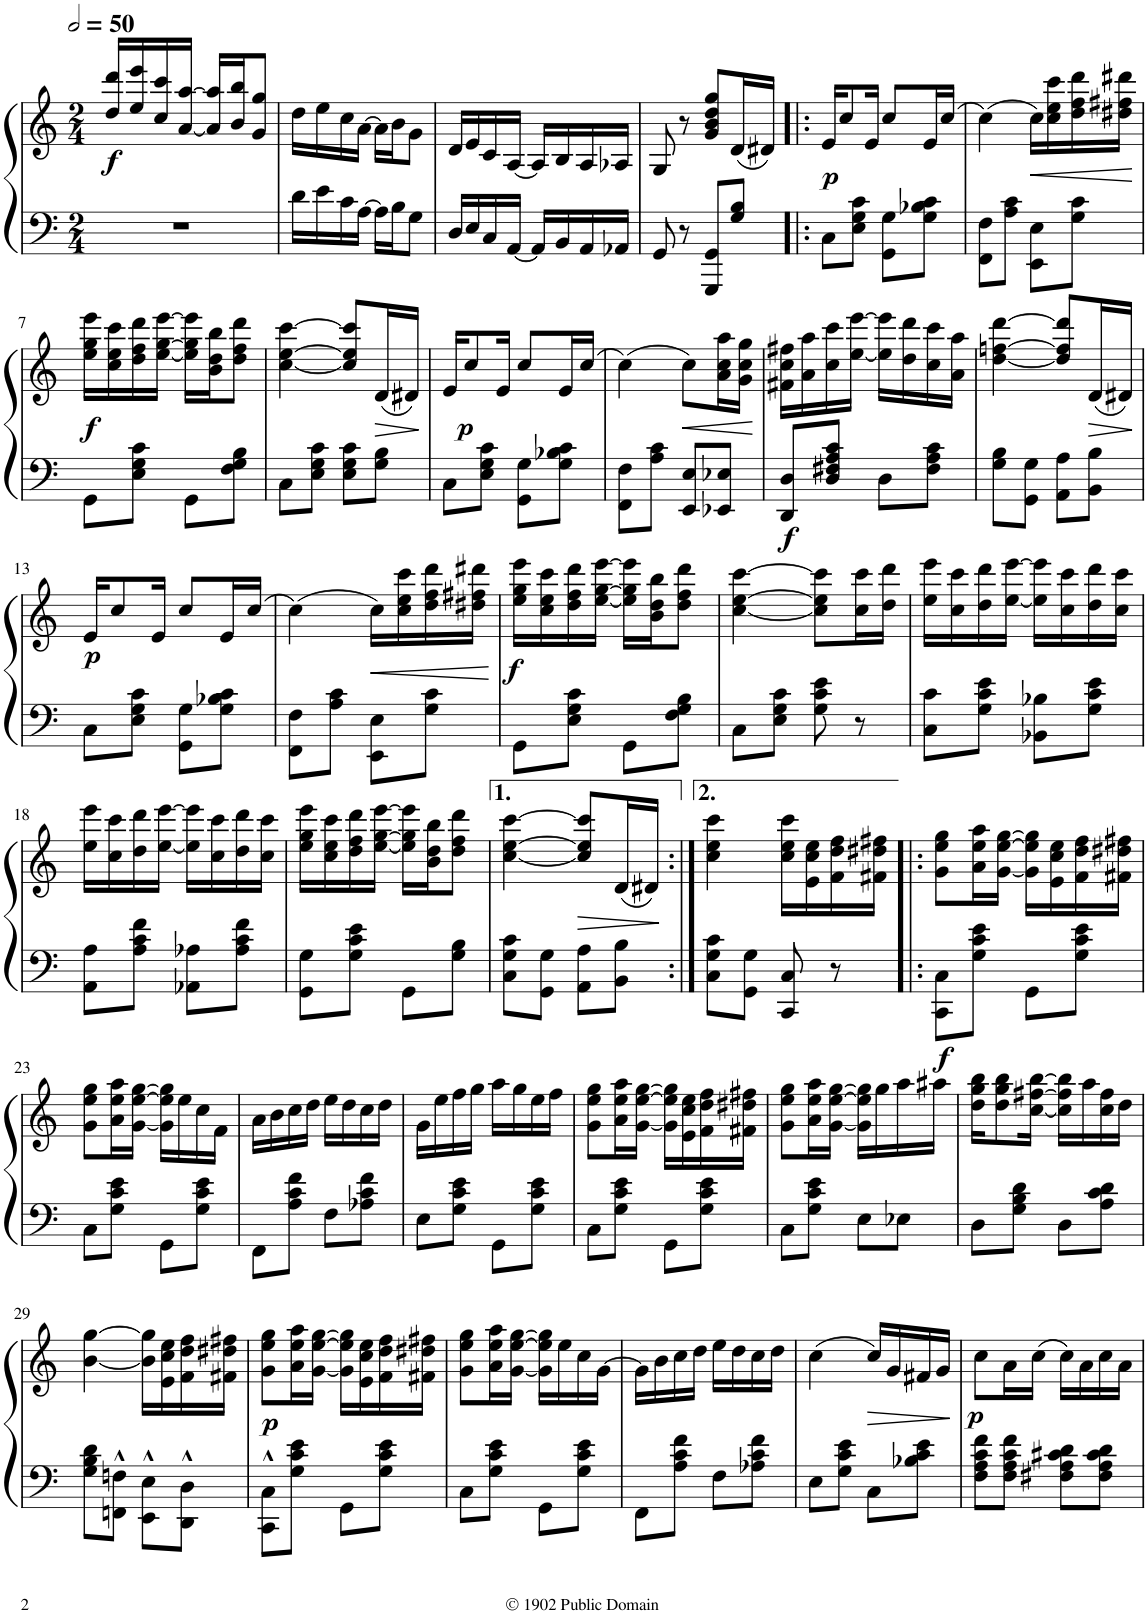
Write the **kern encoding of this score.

**kern	**kern	**dynam
*part1	*part1	*part1
*staff2	*staff1	*staff1/2
*I"Piano	*	*
*I'Pno.	*	*
*clefF4	*clefG2	*
*k[]	*k[]	*
*M2/4	*M2/4	*
*MM100	*MM100	*
=1	=1	=1
!	!	!LO:DY:b
2r	16dd/ 16ddd/LL	f
.	16ee/ 16eee/	.
.	16cc/ 16ccc/	.
.	[16a/ [16aa/JJ	.
.	16a/] 16aa/]LL	.
.	16b/ 16bb/J	.
.	8g/ 8gg/J	.
=2	=2	=2
16d\LL	16dd\LL	.
16e\	16ee\	.
16c\	16cc\	.
[16A\JJ	[16a\JJ	.
16A\LL]	16a\LL]	.
16B\J	16b\J	.
8G\J	8g\J	.
=3	=3	=3
16D/LL	16d/LL	.
16E/	16e/	.
16C/	16c/	.
[16AA/JJ	[16A/JJ	.
16AA/LL]	16A/LL]	.
16BB/	16B/	.
16AA/	16A/	.
16AA-X/JJ	16A-X/JJ	.
=4	=4	=4
8GG/	8G/	.
8r	8r	.
8GGG/ 8GG/L	8g/ 8b/ 8dd/ 8gg/L	.
8G/ 8B/J	(16d/L	.
.	16d#X/JJ)	.
=5!|:	=5!|:	=5!|:
!	!	!LO:DY:b
8C\L	16e/KL	p
.	8cc/	.
8E\ 8G\ 8c\J	.	.
.	16e/Jk	.
8GG\ 8G\L	8cc/L	.
8G\ 8B-X\ 8c\J	16e/L	.
.	(16cc/JJ	.
=6	=6	=6
8FF\ 8F\L	(4cc\)	.
8A\ 8c\J	.	.
!	!	!LO:HP:b
8EE\ 8E\L	16cc\LL)	<
.	16cc\ 16ee\ 16ccc\	.
8G\ 8c\J	16dd\ 16ff\ 16ddd\	.
.	16dd#X\ 16ff#X\ 16ddd#X\JJ	.
.	.	[
!!LO:LB:g=z
=7	=7	=7
!	!	!LO:DY:b
8GG\L	16ee\ 16gg\ 16eee\LL	f
.	16cc\ 16ee\ 16ccc\	.
8E\ 8G\ 8c\J	16dd\ 16ff\ 16ddd\	.
.	[16ee\ [16gg\ [16eee\JJ	.
8GG\L	16ee\] 16gg\] 16eee\]LL	.
.	16b\ 16dd\ 16bb\J	.
8F\ 8G\ 8B\J	8dd\ 8ff\ 8ddd\J	.
=8	=8	=8
8C\L	[4cc\ [4ee\ [4ccc\	.
8E\ 8G\ 8c\J	.	.
8E\ 8G\ 8c\L	8cc/] 8ee/] 8ccc/]L	.
!	!	!LO:HP:b
8G\ 8B\J	(16d/L	>
.	16d#X/JJ)	.
.	.	]
=9	=9	=9
!	!	!LO:DY:b
8C\L	16e/KL	p
.	8cc/	.
8E\ 8G\ 8c\J	.	.
.	16e/Jk	.
8GG\ 8G\L	8cc/L	.
8G\ 8B-X\ 8c\J	16e/L	.
.	(16cc/JJ	.
=10	=10	=10
8FF\ 8F\L	(4cc\)	.
8A\ 8c\J	.	.
!	!	!LO:HP:b
8EE/ 8E/L	8cc\L)	<
8EE-X/ 8E-X/J	16a\ 16cc\ 16aa\L	.
.	16g\ 16cc\ 16gg\JJ	.
.	.	[
=11	=11	=11
!	!	!LO:DY:b=2
8DD/ 8D/L	16f#X\ 16cc\ 16ff#X\LL	f
.	16a\ 16aa\	.
8D/ 8F#X/ 8A/ 8c/J	16cc\ 16ccc\	.
.	[16ee\ [16eee\JJ	.
8D\L	16ee\] 16eee\]LL	.
.	16dd\ 16ddd\	.
8F#\ 8A\ 8c\J	16cc\ 16ccc\	.
.	16a\ 16aa\JJ	.
=12	=12	=12
8G\ 8B\L	[4dd\ [4ffn\ [4ddd\	.
8GG\ 8G\J	.	.
8AA\ 8A\L	8dd/] 8ff/] 8ddd/]L	.
!	!	!LO:HP:b
8BB\ 8B\J	(16d/L	>
.	16d#X/JJ)	.
.	.	]
!!LO:LB:g=z
=13	=13	=13
!	!	!LO:DY:b
8C\L	16e/KL	p
.	8cc/	.
8E\ 8G\ 8c\J	.	.
.	16e/Jk	.
8GG\ 8G\L	8cc/L	.
8G\ 8B-X\ 8c\J	16e/L	.
.	(16cc/JJ	.
=14	=14	=14
8FF\ 8F\L	(4cc\)	.
8A\ 8c\J	.	.
!	!	!LO:HP:b
8EE\ 8E\L	16cc\LL)	<
.	16cc\ 16ee\ 16ccc\	.
8G\ 8c\J	16dd\ 16ff\ 16ddd\	.
.	16dd#X\ 16ff#X\ 16ddd#X\JJ	.
.	.	[
=15	=15	=15
!	!	!LO:DY:b
8GG\L	16ee\ 16gg\ 16eee\LL	f
.	16cc\ 16ee\ 16ccc\	.
8E\ 8G\ 8c\J	16dd\ 16ff\ 16ddd\	.
.	[16ee\ [16gg\ [16eee\JJ	.
8GG\L	16ee\] 16gg\] 16eee\]LL	.
.	16b\ 16dd\ 16bb\J	.
8F\ 8G\ 8B\J	8dd\ 8ff\ 8ddd\J	.
=16	=16	=16
8C\L	[4cc\ [4ee\ [4ccc\	.
8E\ 8G\ 8c\J	.	.
8G\ 8c\ 8e\	8cc\] 8ee\] 8ccc\]L	.
8r	16cc\ 16ccc\L	.
.	16dd\ 16ddd\JJ	.
=17	=17	=17
8C\ 8c\L	16ee\ 16eee\LL	.
.	16cc\ 16ccc\	.
8G\ 8c\ 8e\J	16dd\ 16ddd\	.
.	[16ee\ [16eee\JJ	.
8BB-X\ 8B-X\L	16ee\] 16eee\]LL	.
.	16cc\ 16ccc\	.
8G\ 8c\ 8e\J	16dd\ 16ddd\	.
.	16cc\ 16ccc\JJ	.
!!LO:LB:g=z
=18	=18	=18
8AA\ 8A\L	16ee\ 16eee\LL	.
.	16cc\ 16ccc\	.
8A\ 8c\ 8f\J	16dd\ 16ddd\	.
.	[16ee\ [16eee\JJ	.
8AA-X\ 8A-X\L	16ee\] 16eee\]LL	.
.	16cc\ 16ccc\	.
8A-\ 8c\ 8f\J	16dd\ 16ddd\	.
.	16cc\ 16ccc\JJ	.
=19	=19	=19
8GG\ 8G\L	16ee\ 16gg\ 16eee\LL	.
.	16cc\ 16ee\ 16ccc\	.
8G\ 8c\ 8e\J	16dd\ 16ff\ 16ddd\	.
.	[16ee\ [16gg\ [16eee\JJ	.
8GG\L	16ee\] 16gg\] 16eee\]LL	.
.	16b\ 16dd\ 16bb\J	.
8G\ 8B\J	8dd\ 8ff\ 8ddd\J	.
=20	=20	=20
8C\ 8G\ 8c\L	[4cc\ [4ee\ [4ccc\	.
8GG\ 8G\J	.	.
!	!	!LO:HP:b
8AA\ 8A\L	8cc/] 8ee/] 8ccc/]L	>
8BB\ 8B\J	(16d/L	.
.	16d#X/JJ)	.
.	.	]
=21:|!	=21:|!	=21:|!
8C\ 8G\ 8c\L	4cc\ 4ee\ 4ccc\	.
8GG\ 8G\J	.	.
8CC/ 8C/	16cc\ 16ee\ 16ccc\LL	.
.	16e\ 16cc\ 16ee\	.
8r	16f\ 16dd\ 16ff\	.
.	16f#X\ 16dd#X\ 16ff#X\JJ	.
=22!|:	=22!|:	=22!|:
!	!	!LO:DY:b=2
8CC\ 8C\L	8g\ 8ee\ 8gg\L	f
8G\ 8c\ 8e\J	16a\ 16ee\ 16aa\L	.
.	[16g\ [16ee\ [16gg\JJ	.
8GG\L	16g\] 16ee\] 16gg\]LL	.
.	16e\ 16cc\ 16ee\	.
8G\ 8c\ 8e\J	16f\ 16dd\ 16ff\	.
.	16f#X\ 16dd#X\ 16ff#X\JJ	.
!!LO:LB:g=z
=23	=23	=23
8C\L	8g\ 8ee\ 8gg\L	.
8G\ 8c\ 8e\J	16a\ 16ee\ 16aa\L	.
.	[16g\ [16ee\ [16gg\JJ	.
8GG\L	16g\] 16ee\] 16gg\]LL	.
.	16ee\	.
8G\ 8c\ 8e\J	16cc\	.
.	16f\JJ	.
=24	=24	=24
8FF\L	16a\LL	.
.	16b\	.
8A\ 8c\ 8f\J	16cc\	.
.	16dd\JJ	.
8F\L	16ee\LL	.
.	16dd\	.
8A-X\ 8c\ 8f\J	16cc\	.
.	16dd\JJ	.
=25	=25	=25
8E\L	16g\LL	.
.	16ee\	.
8G\ 8c\ 8e\J	16ff\	.
.	16gg\JJ	.
8GG\L	16aa\LL	.
.	16gg\	.
8G\ 8c\ 8e\J	16ee\	.
.	16ff\JJ	.
=26	=26	=26
8C\L	8g\ 8ee\ 8gg\L	.
8G\ 8c\ 8e\J	16a\ 16ee\ 16aa\L	.
.	[16g\ [16ee\ [16gg\JJ	.
8GG\L	16g\] 16ee\] 16gg\]LL	.
.	16e\ 16cc\ 16ee\	.
8G\ 8c\ 8e\J	16f\ 16dd\ 16ff\	.
.	16f#X\ 16dd#X\ 16ff#X\JJ	.
=27	=27	=27
8C\L	8g\ 8ee\ 8gg\L	.
8G\ 8c\ 8e\J	16a\ 16ee\ 16aa\L	.
.	[16g\ [16ee\ [16gg\JJ	.
8E\L	16g\] 16ee\] 16gg\]LL	.
.	16gg\	.
8E-X\J	16aa\	.
.	16aa#X\JJ	.
=28	=28	=28
8D\L	16dd\ 16gg\ 16bb\KL	.
.	8dd\ 8gg\ 8bb\	.
8G\ 8B\ 8d\J	.	.
.	[16cc\ [16ff#X\ [16bb\Jk	.
8D\L	16cc\] 16ff#\] 16bb\]LL	.
.	16aa\	.
8A\ 8c\ 8d\J	16cc\ 16ff#\	.
.	16dd\JJ	.
!!LO:LB:g=z
=29	=29	=29
8G\ 8B\ 8d\L	[4b\ [4gg\	.
8FFn\^^ 8Fn\^^J	.	.
8EE\^^ 8E\^^L	16b\] 16gg\]LL	.
.	16e\ 16cc\ 16ee\	.
8DD\^^ 8D\^^J	16f\ 16dd\ 16ff\	.
.	16f#X\ 16dd#X\ 16ff#X\JJ	.
=30	=30	=30
!	!	!LO:DY:b
8CC\^^ 8C\^^L	8g\ 8ee\ 8gg\L	p
8G\ 8c\ 8e\J	16a\ 16ee\ 16aa\L	.
.	[16g\ [16ee\ [16gg\JJ	.
8GG\L	16g\] 16ee\] 16gg\]LL	.
.	16e\ 16cc\ 16ee\	.
8G\ 8c\ 8e\J	16f\ 16dd\ 16ff\	.
.	16f#X\ 16dd#X\ 16ff#X\JJ	.
=31	=31	=31
8C\L	8g\ 8ee\ 8gg\L	.
8G\ 8c\ 8e\J	16a\ 16ee\ 16aa\L	.
.	[16g\ [16ee\ [16gg\JJ	.
8GG\L	16g\] 16ee\] 16gg\]LL	.
.	16ee\	.
8G\ 8c\ 8e\J	16cc\	.
.	[16g\JJ	.
=32	=32	=32
8FF\L	16g\LL]	.
.	16b\	.
8A\ 8c\ 8f\J	16cc\	.
.	16dd\JJ	.
8F\L	16ee\LL	.
.	16dd\	.
8A-X\ 8c\ 8f\J	16cc\	.
.	16dd\JJ	.
=33	=33	=33
8E\L	(4cc\	.
8G\ 8c\ 8e\J	.	.
!	!	!LO:HP:b
8C\L	16cc/LL)	>
.	16g/	.
8B-X\ 8c\ 8e\J	16f#X/	.
.	16g/JJ	.
.	.	]
=34	=34	=34
!	!	!LO:DY:b
8F\ 8A\ 8c\ 8f\L	8cc\L	p
8F\ 8A\ 8c\ 8f\J	16a\L	.
.	(16cc\JJ	.
8F#X\ 8A\ 8c#X\ 8d\L	16cc\LL)	.
.	16a\	.
8F#\ 8A\ 8c#\ 8d\J	16cc\	.
.	16a\JJ	.
=	=	=
*-	*-	*-
